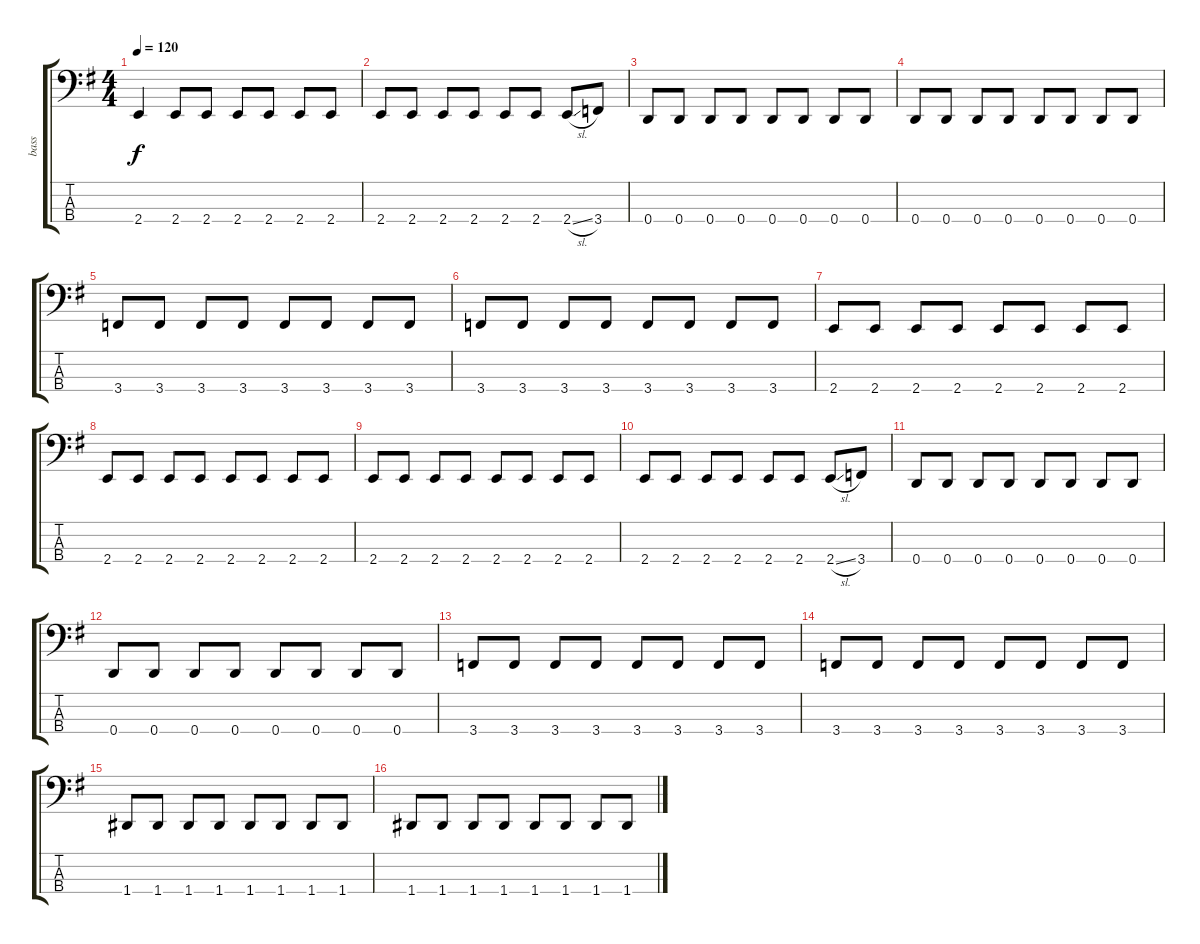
\track ("bass" "bass") {instrument electricbasspick}
\staff {score tabs}
\tuning (F2 C2 G1 D1) {hide}
\ts (4 4)
\tempo 120
\clef f4
\ks eminor
2.4{t}.4{dy f} 2.4.8 2.4.8 2.4.8 2.4.8 2.4.8 2.4.8 |
2.4.8 2.4.8 2.4.8 2.4.8 2.4.8 2.4.8 2.4{sl}.8 3.4.8 |
0.4.8 0.4.8 0.4.8 0.4.8 0.4.8 0.4.8 0.4.8 0.4.8 |
0.4.8 0.4.8 0.4.8 0.4.8 0.4.8 0.4.8 0.4.8 0.4.8 |
3.4.8 3.4.8 3.4.8 3.4.8 3.4.8 3.4.8 3.4.8 3.4.8 |
3.4.8 3.4.8 3.4.8 3.4.8 3.4.8 3.4.8 3.4.8 3.4.8 |
2.4.8 2.4.8 2.4.8 2.4.8 2.4.8 2.4.8 2.4.8 2.4.8 |
2.4.8 2.4.8 2.4.8 2.4.8 2.4.8 2.4.8 2.4.8 2.4.8 |
2.4.8 2.4.8 2.4.8 2.4.8 2.4.8 2.4.8 2.4.8 2.4.8 |
2.4.8 2.4.8 2.4.8 2.4.8 2.4.8 2.4.8 2.4{sl}.8 3.4.8 |
0.4.8 0.4.8 0.4.8 0.4.8 0.4.8 0.4.8 0.4.8 0.4.8 |
0.4.8 0.4.8 0.4.8 0.4.8 0.4.8 0.4.8 0.4.8 0.4.8 |
3.4.8 3.4.8 3.4.8 3.4.8 3.4.8 3.4.8 3.4.8 3.4.8 |
3.4.8 3.4.8 3.4.8 3.4.8 3.4.8 3.4.8 3.4.8 3.4.8 |
1.4.8 1.4.8 1.4.8 1.4.8 1.4.8 1.4.8 1.4.8 1.4.8 |
1.4.8 1.4.8 1.4.8 1.4.8 1.4.8 1.4.8 1.4.8 1.4.8
